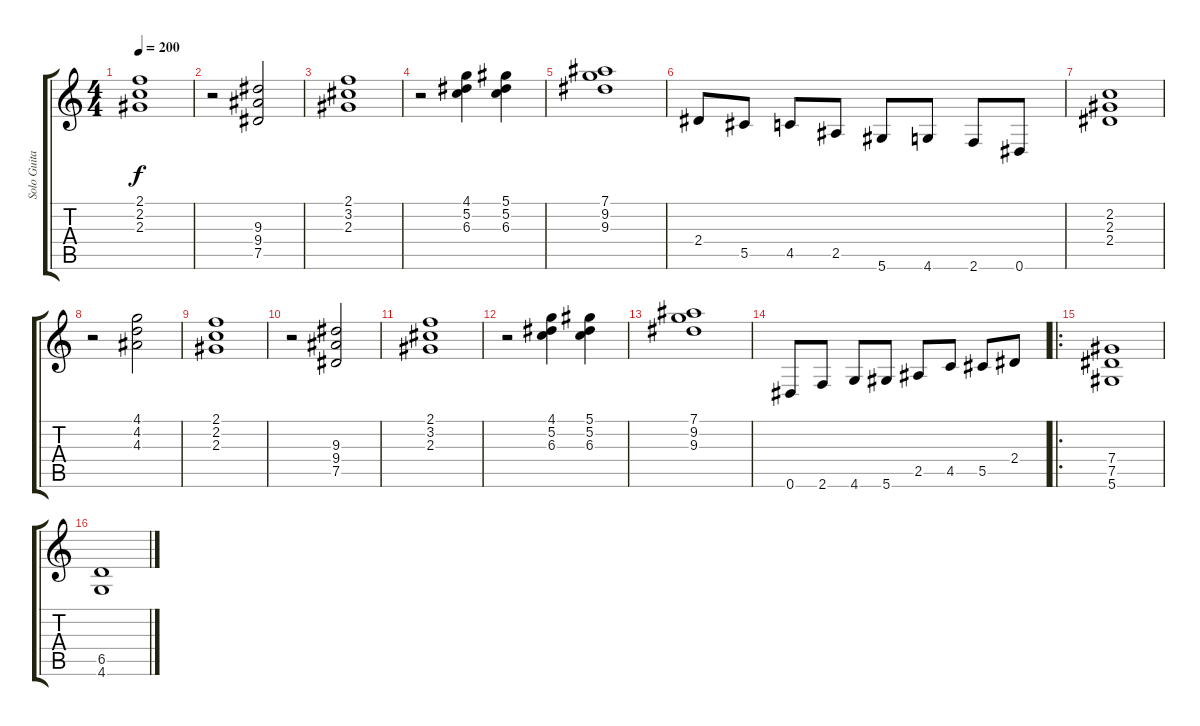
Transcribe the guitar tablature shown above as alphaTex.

\track ("Solo Guitar" "Solo Guita") {instrument distortionguitar}
\staff {score tabs}
\tuning (Eb4 Bb3 Gb3 Db3 Ab2 Eb2) {hide}
\ts (4 4)
\tempo 200
\clef g2
\ks c
(2.1 2.2 2.3).1{dy f} |
r.2 (9.3 9.4 7.5).2 |
(2.1 3.2 2.3).1 |
r.2 (4.1 5.2 6.3).4 (5.1 5.2 6.3).4 |
(7.1 9.2 9.3).1 |
2.4.8 5.5.8 4.5.8 2.5.8 5.6.8 4.6.8 2.6.8 0.6.8 |
(2.2 2.3 2.4).1 |
r.2 (4.1 4.2 4.3).2 |
(2.1 2.2 2.3).1 |
r.2 (9.3 9.4 7.5).2 |
(2.1 3.2 2.3).1 |
r.2 (4.1 5.2 6.3).4 (5.1 5.2 6.3).4 |
(7.1 9.2 9.3).1 |
0.6.8 2.6.8 4.6.8 5.6.8 2.5.8 4.5.8 5.5.8 2.4.8 |
\ro
(7.4 7.5 5.6).1 |
(6.5 4.6).1
